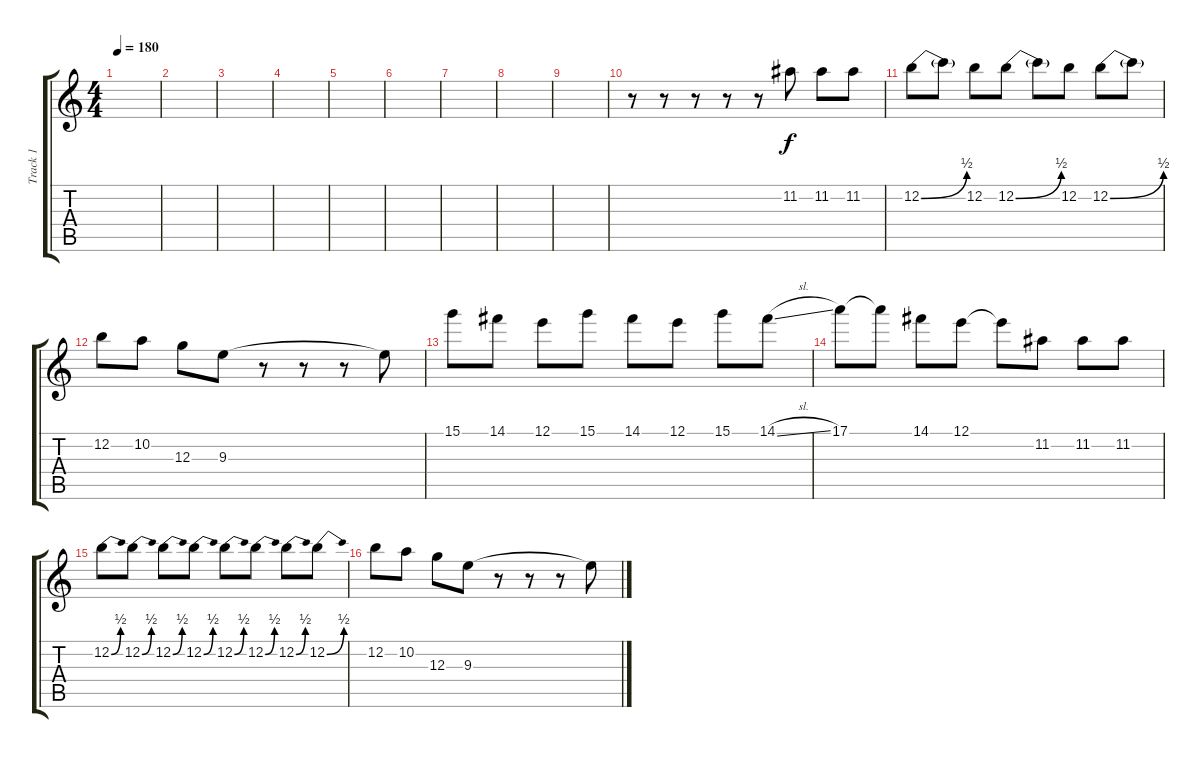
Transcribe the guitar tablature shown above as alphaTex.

\track ("Track 1" "Track 1") {instrument distortionguitar}
\staff {score tabs}
\tuning (E4 B3 G3 D3 A2 E2) {hide}
\ts (4 4)
\tempo 180
\clef g2
\ks c
|
|
|
|
|
|
|
|
|
r.8 r.8 r.8 r.8 r.8 11.2.8 11.2.8 11.2.8 |
12.2{be (bend 0 0 60 2)}.8 12.2{t}.8 12.2.8 12.2{be (bend 0 0 60 2)}.8 12.2{t}.8 12.2.8 12.2{be (bend 0 0 60 2)}.8 12.2{t}.8 |
12.2.8 10.2.8 12.3.8 9.3.8 r.8 r.8 r.8 9.3{t}.8 |
15.1.8 14.1.8 12.1.8 15.1.8 14.1.8 12.1.8 15.1.8 14.1{sl}.8 |
17.1.8 17.1{t}.8 14.1.8 12.1.8 12.1{t}.8 11.2.8 11.2.8 11.2.8 |
12.2{be (bend 0 0 60 2)}.8 12.2{be (bend 0 0 60 2)}.8 12.2{be (bend 0 0 60 2)}.8 12.2{be (bend 0 0 60 2)}.8 12.2{be (bend 0 0 60 2)}.8 12.2{be (bend 0 0 60 2)}.8 12.2{be (bend 0 0 60 2)}.8 12.2{be (bend 0 0 60 2)}.8 |
12.2.8 10.2.8 12.3.8 9.3.8 r.8 r.8 r.8 9.3{t}.8
